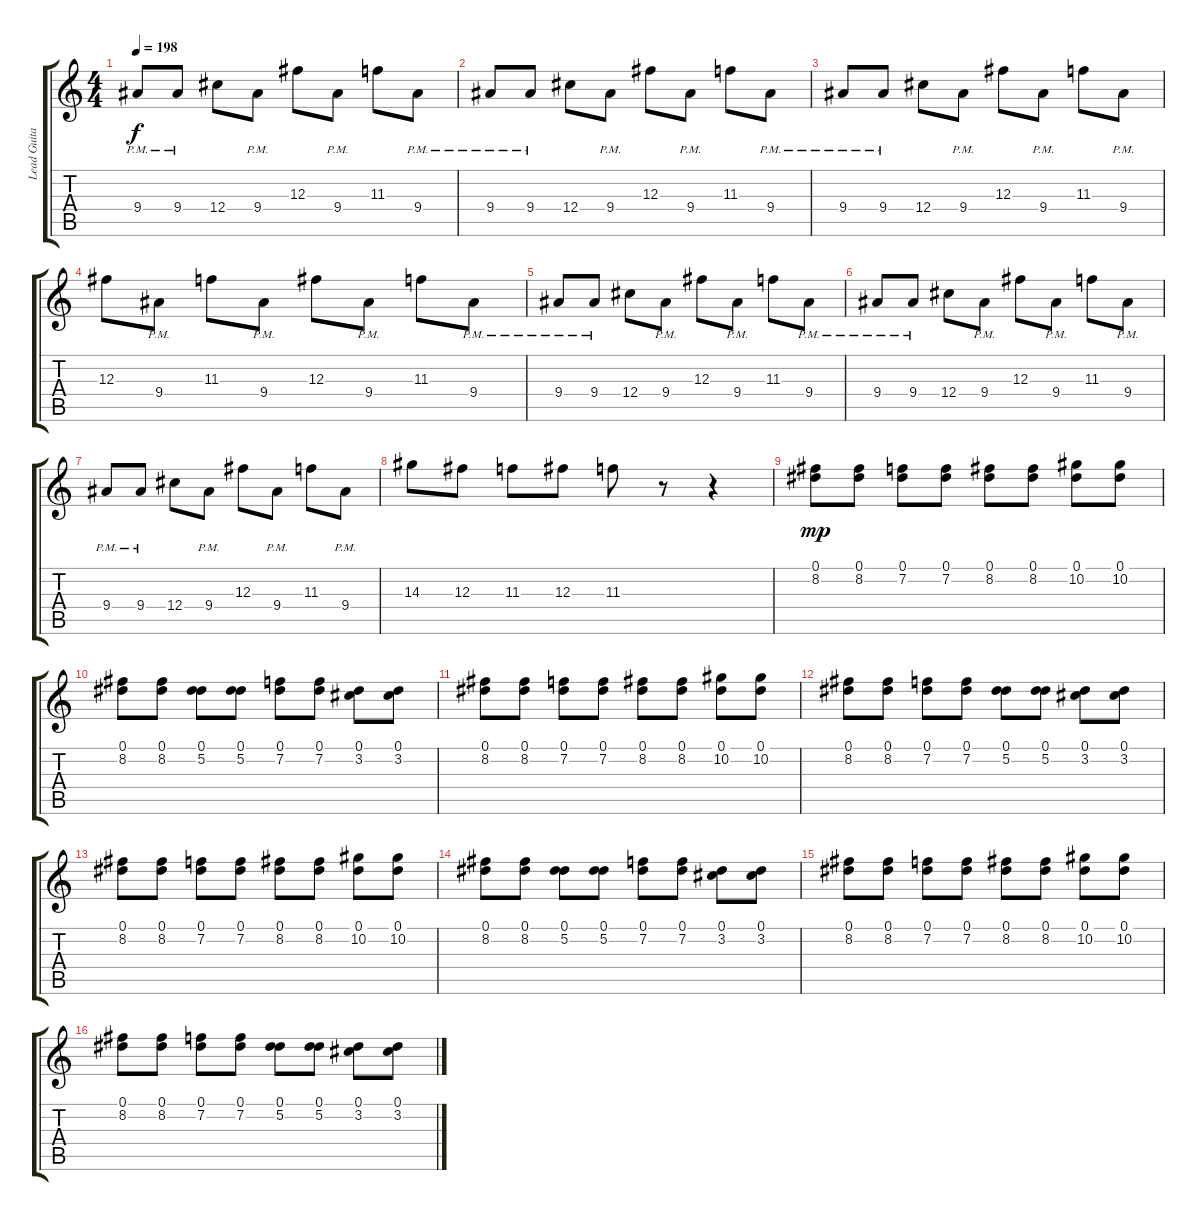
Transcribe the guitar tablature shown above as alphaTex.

\track ("Lead Guitar  " "Lead Guita") {instrument overdrivenguitar}
\staff {score tabs}
\tuning (Eb4 Bb3 Gb3 Db3 Ab2 Eb2) {hide}
\ts (4 4)
\tempo 198
\clef g2
\ks c
9.4{pm}.8{dy f} 9.4{pm}.8 12.4.8 9.4{pm}.8 12.3.8 9.4{pm}.8 11.3.8 9.4{pm}.8 |
9.4{pm}.8 9.4{pm}.8 12.4.8 9.4{pm}.8 12.3.8 9.4{pm}.8 11.3.8 9.4{pm}.8 |
9.4{pm}.8 9.4{pm}.8 12.4.8 9.4{pm}.8 12.3.8 9.4{pm}.8 11.3.8 9.4{pm}.8 |
12.3.8 9.4{pm}.8 11.3.8 9.4{pm}.8 12.3.8 9.4{pm}.8 11.3.8 9.4{pm}.8 |
9.4{pm}.8 9.4{pm}.8 12.4.8 9.4{pm}.8 12.3.8 9.4{pm}.8 11.3.8 9.4{pm}.8 |
9.4{pm}.8 9.4{pm}.8 12.4.8 9.4{pm}.8 12.3.8 9.4{pm}.8 11.3.8 9.4{pm}.8 |
9.4{pm}.8 9.4{pm}.8 12.4.8 9.4{pm}.8 12.3.8 9.4{pm}.8 11.3.8 9.4{pm}.8 |
14.3.8 12.3.8 11.3.8 12.3.8 11.3.8 r.8 r.4 |
(0.1 8.2).8{dy mp} (0.1 8.2).8 (0.1 7.2).8 (0.1 7.2).8 (0.1 8.2).8 (0.1 8.2).8 (0.1 10.2).8 (0.1 10.2).8 |
(0.1 8.2).8 (0.1 8.2).8 (0.1 5.2).8 (0.1 5.2).8 (0.1 7.2).8 (0.1 7.2).8 (0.1 3.2).8 (0.1 3.2).8 |
(0.1 8.2).8 (0.1 8.2).8 (0.1 7.2).8 (0.1 7.2).8 (0.1 8.2).8 (0.1 8.2).8 (0.1 10.2).8 (0.1 10.2).8 |
(0.1 8.2).8 (0.1 8.2).8 (0.1 7.2).8 (0.1 7.2).8 (0.1 5.2).8 (0.1 5.2).8 (0.1 3.2).8 (0.1 3.2).8 |
(0.1 8.2).8 (0.1 8.2).8 (0.1 7.2).8 (0.1 7.2).8 (0.1 8.2).8 (0.1 8.2).8 (0.1 10.2).8 (0.1 10.2).8 |
(0.1 8.2).8 (0.1 8.2).8 (0.1 5.2).8 (0.1 5.2).8 (0.1 7.2).8 (0.1 7.2).8 (0.1 3.2).8 (0.1 3.2).8 |
(0.1 8.2).8 (0.1 8.2).8 (0.1 7.2).8 (0.1 7.2).8 (0.1 8.2).8 (0.1 8.2).8 (0.1 10.2).8 (0.1 10.2).8 |
(0.1 8.2).8 (0.1 8.2).8 (0.1 7.2).8 (0.1 7.2).8 (0.1 5.2).8 (0.1 5.2).8 (0.1 3.2).8 (0.1 3.2).8
